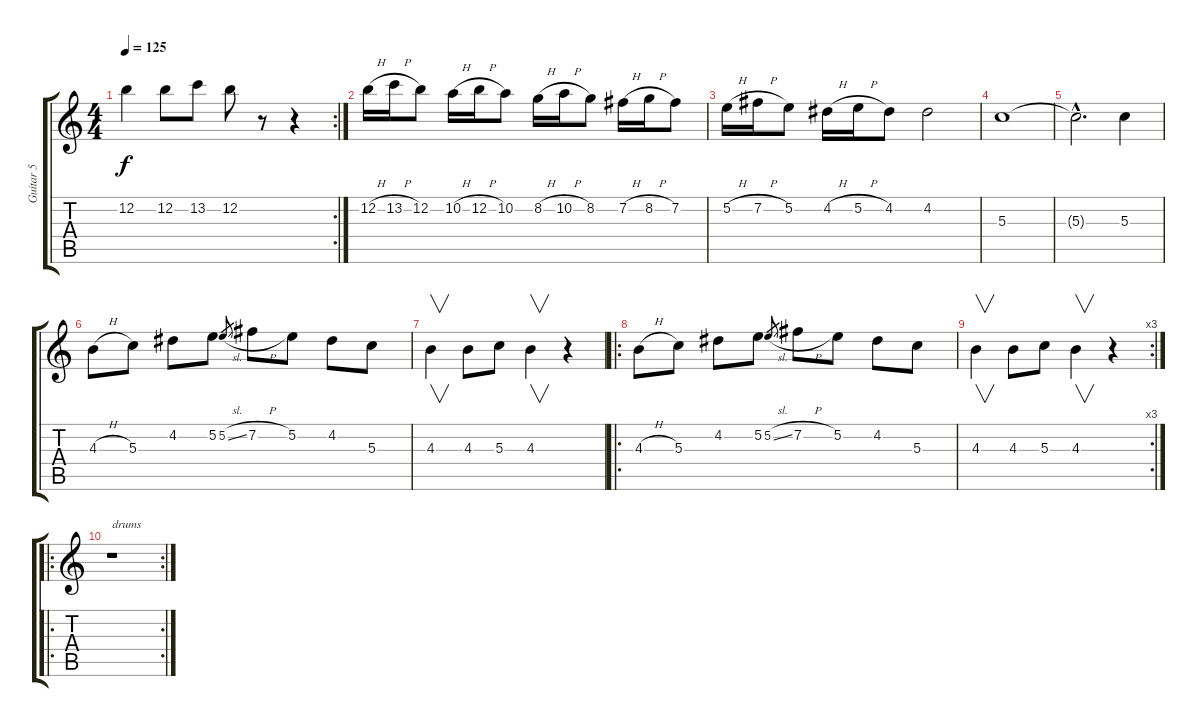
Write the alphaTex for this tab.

\track ("Guitar 5" "Guitar 5") {instrument electricguitarclean}
\staff {score tabs}
\tuning (E4 B3 G3 D3 A2 E2) {hide}
\rc 2
\ts (4 4)
\tempo 125
\clef g2
\ks c
12.2.4{dy f} 12.2.8 13.2.8 12.2.8 r.8 r.4 |
12.2{h}.16 13.2{h}.16 12.2.8 10.2{h}.16 12.2{h}.16 10.2.8 8.2{h}.16 10.2{h}.16 8.2.8 7.2{h}.16 8.2{h}.16 7.2.8 |
5.2{h}.16 7.2{h}.16 5.2.8 4.2{h}.16 5.2{h}.16 4.2.8 4.2.2 |
5.3.1 |
5.3{hac t}.2{d} 5.3.4 |
4.3{h}.8 5.3.8 4.2.8 5.2.8 5.2{sl}.8{gr} 7.2{h}.8 5.2.8 4.2.8 5.3.8 |
4.3.4{v} 4.3.8 5.3.8 4.3.4{v} r.4 |
\ro
4.3{h}.8 5.3.8 4.2.8 5.2.8 5.2{sl}.8{gr} 7.2{h}.8 5.2.8 4.2.8 5.3.8 |
\rc 3
4.3.4{v} 4.3.8 5.3.8 4.3.4{v} r.4 |
\ro
\rc 2
r.1{txt "drums"}
